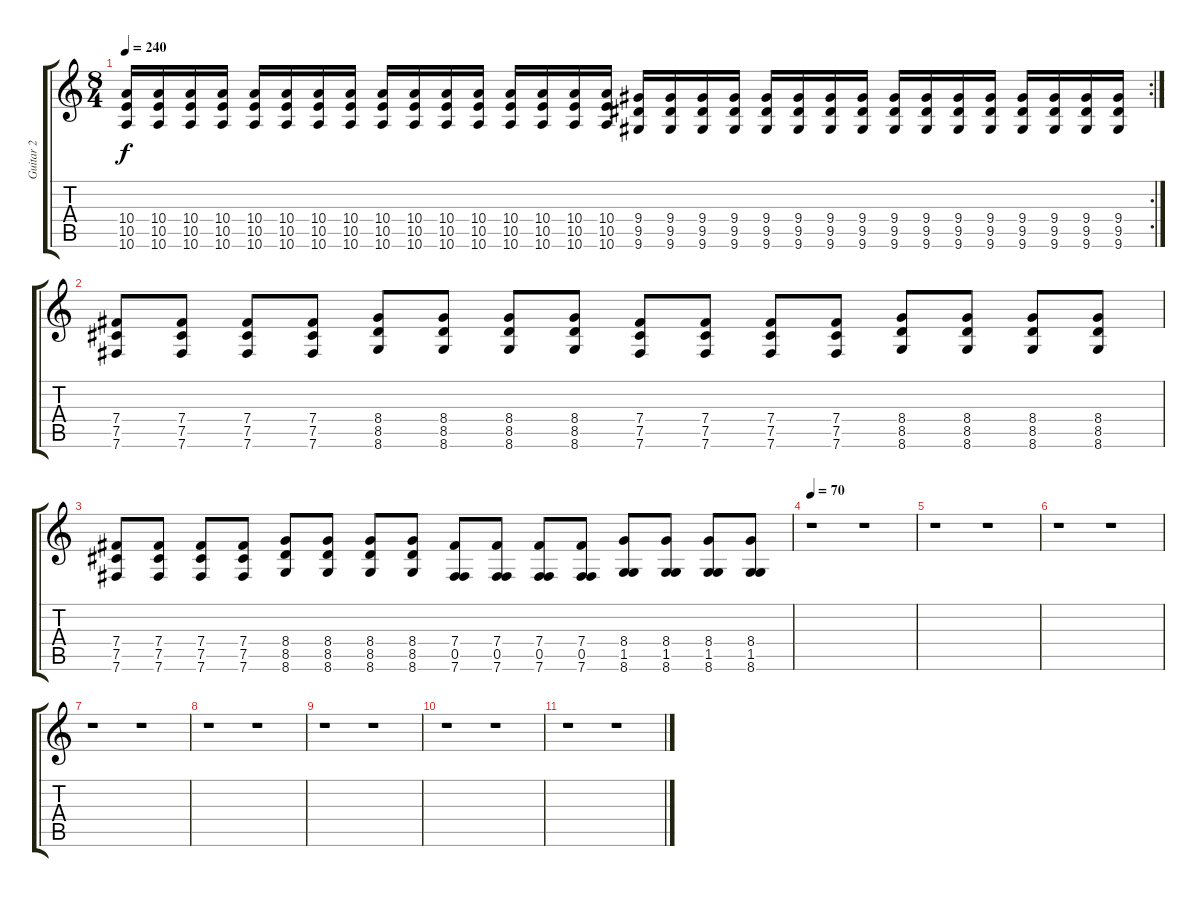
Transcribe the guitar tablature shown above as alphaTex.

\track ("Guitar 2" "Guitar 2") {instrument overdrivenguitar}
\staff {score tabs}
\tuning (Db4 Ab3 E3 B2 Gb2 B1) {hide}
\rc 2
\ts (8 4)
\tempo 240
\clef g2
\ks c
(10.4 10.5 10.6).16{dy f} (10.4 10.5 10.6).16 (10.4 10.5 10.6).16 (10.4 10.5 10.6).16 (10.4 10.5 10.6).16 (10.4 10.5 10.6).16 (10.4 10.5 10.6).16 (10.4 10.5 10.6).16 (10.4 10.5 10.6).16 (10.4 10.5 10.6).16 (10.4 10.5 10.6).16 (10.4 10.5 10.6).16 (10.4 10.5 10.6).16 (10.4 10.5 10.6).16 (10.4 10.5 10.6).16 (10.4 10.5 10.6).16 (9.4 9.5 9.6).16 (9.4 9.5 9.6).16 (9.4 9.5 9.6).16 (9.4 9.5 9.6).16 (9.4 9.5 9.6).16 (9.4 9.5 9.6).16 (9.4 9.5 9.6).16 (9.4 9.5 9.6).16 (9.4 9.5 9.6).16 (9.4 9.5 9.6).16 (9.4 9.5 9.6).16 (9.4 9.5 9.6).16 (9.4 9.5 9.6).16 (9.4 9.5 9.6).16 (9.4 9.5 9.6).16 (9.4 9.5 9.6).16 |
(7.4 7.5 7.6).8 (7.4 7.5 7.6).8 (7.4 7.5 7.6).8 (7.4 7.5 7.6).8 (8.4 8.5 8.6).8 (8.4 8.5 8.6).8 (8.4 8.5 8.6).8 (8.4 8.5 8.6).8 (7.4 7.5 7.6).8 (7.4 7.5 7.6).8 (7.4 7.5 7.6).8 (7.4 7.5 7.6).8 (8.4 8.5 8.6).8 (8.4 8.5 8.6).8 (8.4 8.5 8.6).8 (8.4 8.5 8.6).8 |
(7.4 7.5 7.6).8 (7.4 7.5 7.6).8 (7.4 7.5 7.6).8 (7.4 7.5 7.6).8 (8.4 8.5 8.6).8 (8.4 8.5 8.6).8 (8.4 8.5 8.6).8 (8.4 8.5 8.6).8 (7.4 0.5 7.6).8 (7.4 0.5 7.6).8 (7.4 0.5 7.6).8 (7.4 0.5 7.6).8 (8.4 1.5 8.6).8 (8.4 1.5 8.6).8 (8.4 1.5 8.6).8 (8.4 1.5 8.6).8 |
\tempo 70
r.1 r.1 |
r.1 r.1 |
r.1 r.1 |
r.1 r.1 |
r.1 r.1 |
r.1 r.1 |
r.1 r.1 |
r.1 r.1
